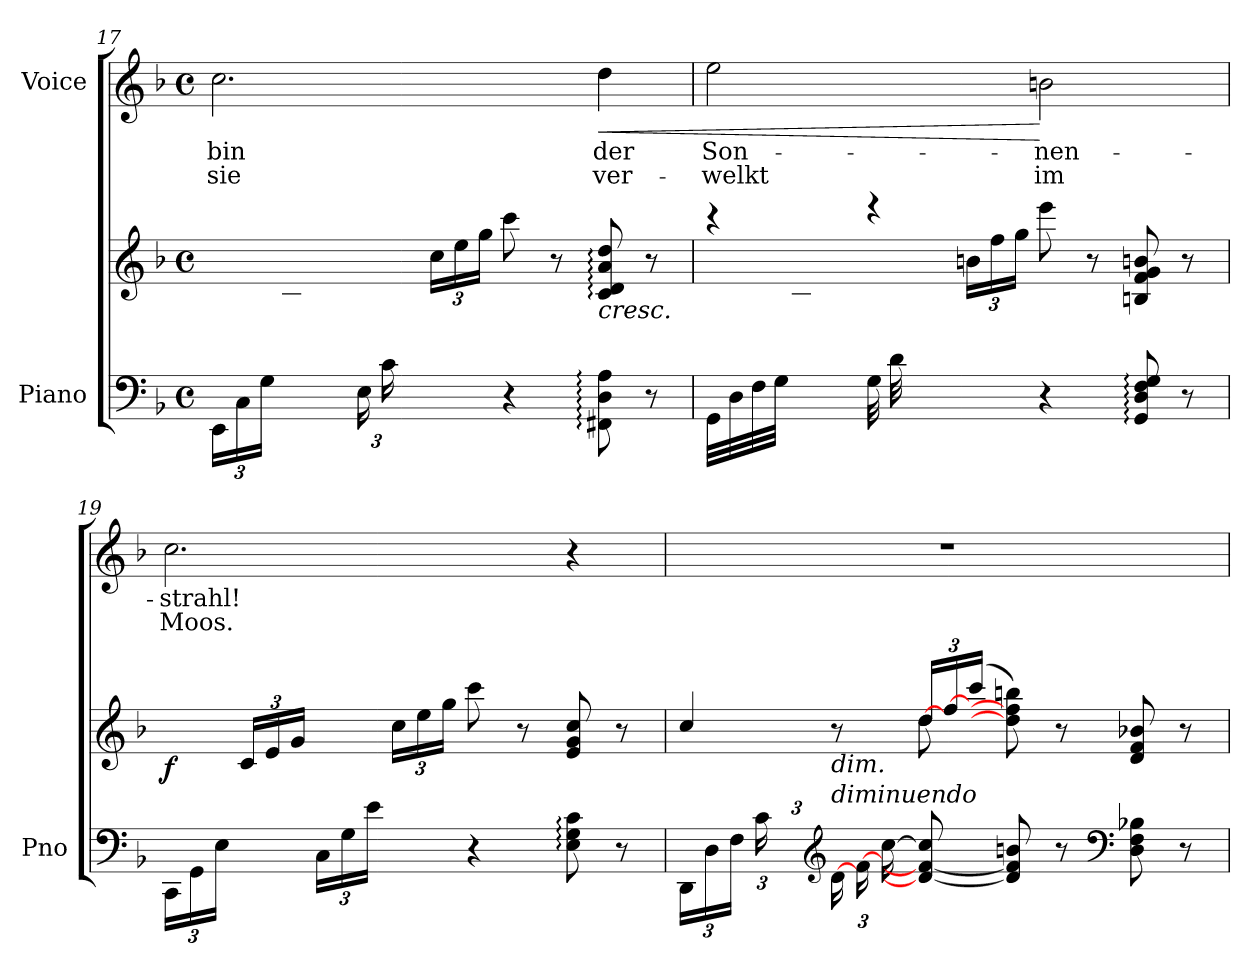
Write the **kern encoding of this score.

**kern	**kern	**dynam	**kern	**text	**text	**dynam
*part2	*part2	*part2	*part1	*part1	*part1	*part1
*staff3	*staff2	*staff2/3	*staff1	*staff1	*staff1	*staff1
*I"Piano	*	*	*I"Voice	*	*	*
*I'Pno	*	*	*	*	*	*
!!LO:LB:g=z
*clefF4	*clefG2	*	*clefG2	*	*	*
*k[b-]	*k[b-]	*	*k[b-]	*	*	*
*M4/4	*M4/4	*	*M4/4	*	*	*
*met(c)	*met(c)	*	*met(c)	*	*	*
*Xbrackettup	*	*	*	*	*	*
=17	=17	=17	=17	=17	=17	=17
*	*^	*	*	*	*	*
!	!	!	!	!	!LO:LY:b	!LO:LY:b	!
(>24EE\LL	2ryy	8ryy	.	2.cc\	bin	sie	.
24C\	.	.	.	.	.	.	.
24G\JJ	.	.	.	.	.	.	.
8ryy	.	24c\LL	.	.	.	.	.
.	.	24e\	.	.	.	.	.
.	.	24g\JJ	.	.	.	.	.
24E\LL	.	12ryy	.	.	.	.	.
24c\	.	.	.	.	.	.	.
6ryy	.	24g\JJ	.	.	.	.	.
.	.	24cc\LL	.	.	.	.	.
.	.	24ee\	.	.	.	.	.
.	.	24gg\JJ	.	.	.	.	.
4r	8ccc\	2ryy	.	.	.	.	.
.	8r	.	.	.	.	.	.
!	!LO:TX:b:i:t=cresc.	!	!	!	!	!	!
!	!	!	!	!	!LO:LY:b	!LO:LY:b	!LO:HP:b
8FF#X\: 8D\: 8A\:	8c/: 8d/: 8a/: 8dd/:	.	.	4dd\	der	ver-	<
8r	8r	.	.	.	.	.	.
=18	=18	=18	=18	=18	=18	=18	=18
!	!	!	!	!	!LO:LY:b	!LO:LY:b	!
32GG\LLL	4r	8ryy	.	2ee\	Son-	-welkt	.
32D\	.	.	.	.	.	.	.
32F\	.	.	.	.	.	.	.
32G\JJJ	.	.	.	.	.	.	.
*	*	*Xbrackettup	*	*	*	*	*
8ryy	.	24Bn\LL	.	.	.	.	.
.	.	24f\	.	.	.	.	.
.	.	24g\JJ)	.	.	.	.	.
(>32G\LLL	4r	16ryy	.	.	.	.	.
32d\	.	.	.	.	.	.	.
8.ryy	.	32f\	.	.	.	.	.
.	.	32g\JJJ	.	.	.	.	.
.	.	24bn\LL	.	.	.	.	.
.	.	24ff\	.	.	.	.	.
.	.	24gg\JJ)	.	.	.	.	.
!	!	!	!	!	!LO:LY:b	!LO:LY:b	!
4r	8eee\	2ryy	.	2bn\	-nen-	im	[
.	8r	.	.	.	.	.	.
8GG/: 8D/: 8F/: 8G/:	8Bn/ 8f/ 8g/ 8bn/	.	.	.	.	.	.
8r	8r	.	.	.	.	.	.
=19	=19	=19	=19	=19	=19	=19	=19
!	!	!	!LO:DY:b	!	!LO:LY:b	!LO:LY:b	!
(>24CC\LL	2ryy	8ryy	f	2.cc\	-strahl!	Moos.	.
24GG\	.	.	.	.	.	.	.
24E\JJ	.	.	.	.	.	.	.
8ryy	.	24c/LL	.	.	.	.	.
.	.	24e/	.	.	.	.	.
.	.	24g/JJ)	.	.	.	.	.
(>24C\LL	.	8ryy	.	.	.	.	.
24G\	.	.	.	.	.	.	.
24e\JJ	.	.	.	.	.	.	.
8ryy	.	24cc\LL	.	.	.	.	.
.	.	24ee\	.	.	.	.	.
.	.	24gg\JJ)	.	.	.	.	.
4r	8ccc\	2ryy	.	.	.	.	.
.	8r	.	.	.	.	.	.
8E\: 8G\: 8c\:	8e/ 8g/ 8cc/	.	.	4r	.	.	.
8r	8r	.	.	.	.	.	.
!!LO:LB:g=z
=20	=20	=20	=20	=20	=20	=20	=20
*	*	*^	*	*	*	*	*
(>24DD\LL	4cc/	4ryy	6ryy	.	1r	.	.	.
24D\	.	.	.	.	.	.	.	.
24F\JJ	.	.	.	.	.	.	.	.
24c\LL	.	.	.	.	.	.	.	.
12ryy	.	.	24d\	.	.	.	.	.
.	.	.	24f\JJ)	.	.	.	.	.
*clefG2	*	*	*	*	*	*	*	*
!	!LO:TX:b:i:t=dim.	!	!	!	!	!	!	!
!LO:TX:a:i:t=diminuendo	!	!	!	!	!	!	!	!
[24d\LL	8r	8ryy	2.ryy	.	.	.	.	.
[24f\	.	.	.	.	.	.	.	.
[24cc\JJ	.	.	.	.	.	.	.	.
8d/_ 8f/_ 8cc/]	[24dd/LL	8dd\	.	.	.	.	.	.
.	[24ff/	.	.	.	.	.	.	.
.	(>24ccc/JJ	.	.	.	.	.	.	.
8d/] 8f/] 8bn/	8dd\] 8ff\] 8bbn\)	2ryy	.	.	.	.	.	.
8r	8r	.	.	.	.	.	.	.
*clefF4	*	*	*	*	*	*	*	*
8D\ 8F\ 8B-X\	8d/ 8f/ 8b-X/	.	.	.	.	.	.	.
8r	8r	.	.	.	.	.	.	.
*	*v	*v	*v	*	*	*	*	*
=	=	=	=	=	=	=
*-	*-	*-	*-	*-	*-	*-
